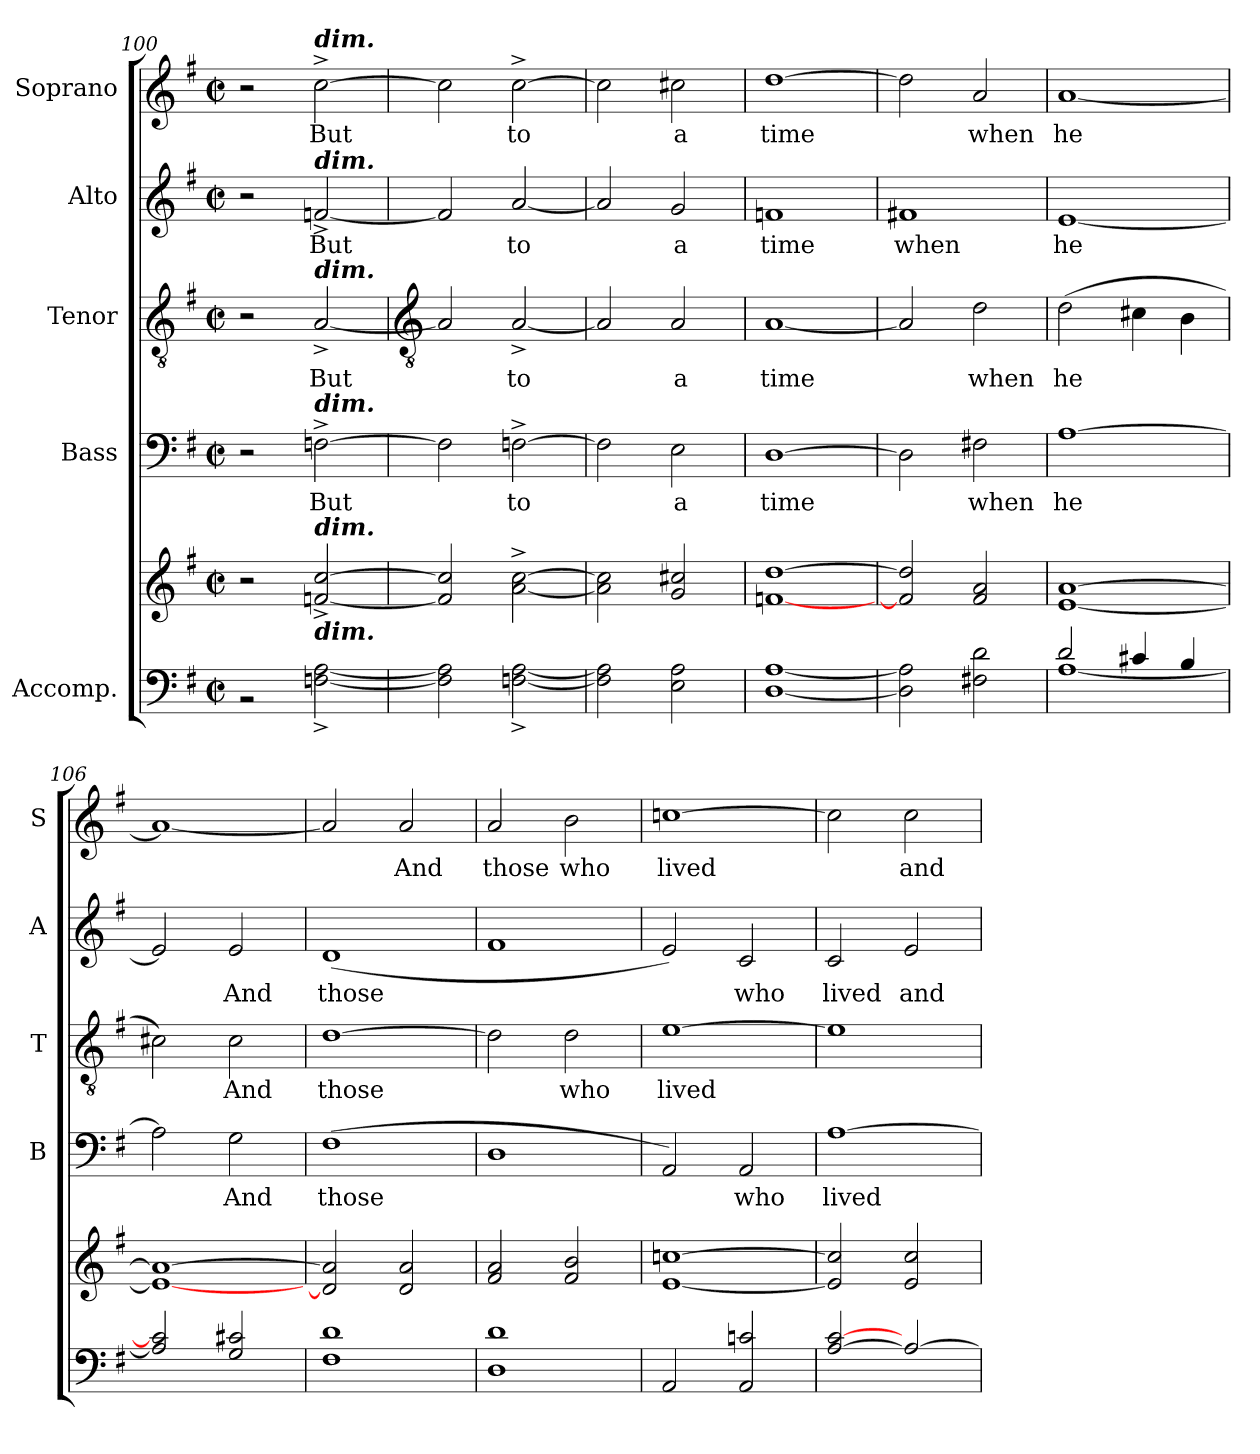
**kern	**kern	**kern	**text	**kern	**text	**kern	**text	**kern	**text
*part5	*part5	*part4	*part4	*part3	*part3	*part2	*part2	*part1	*part1
*staff6	*staff5	*staff4	*staff4	*staff3	*staff3	*staff2	*staff2	*staff1	*staff1
*I"Accomp.	*	*I"Bass	*	*I"Tenor	*	*I"Alto	*	*I"Soprano	*
*	*	*I'B	*	*I'T	*	*I'A	*	*I'S	*
*clefF4	*clefG2	*clefF4	*	*clefGv2	*	*clefG2	*	*clefG2	*
*k[f#]	*k[f#]	*k[f#]	*	*k[f#]	*	*k[f#]	*	*k[f#]	*
*G:	*G:	*G:	*	*G:	*	*G:	*	*G:	*
*M2/2	*M2/2	*M2/2	*	*M2/2	*	*M2/2	*	*M2/2	*
*met(c|)	*met(c|)	*met(c|)	*	*met(c|)	*	*met(c|)	*	*met(c|)	*
=100	=100	=100	=100	=100	=100	=100	=100	=100	=100
*^	*	*	*	*	*	*	*	*	*
1ryy	2r	2r	2r	.	2r	.	2r	.	2r	.
!	!	!	!	!	!	!	!	!	!LO:TX:a:Bi:t=dim.	!
!	!	!	!	!	!	!	!LO:TX:a:Bi:t=dim.	!	!	!
!	!	!	!	!	!LO:TX:a:Bi:t=dim.	!	!	!	!	!
!	!	!	!LO:TX:a:Bi:t=dim.	!	!	!	!	!	!	!
!	!	!LO:TX:a:Bi:t=dim.	!	!	!	!	!	!	!	!
!	!LO:TX:a:Bi:t=dim.	!	!	!	!	!	!	!	!	!
!	!	!	!	!LO:LY:b	!	!LO:LY:b	!	!LO:LY:b	!	!LO:LY:b
.	[2Fn\^ [2A\^	[2fn^ [2cc^	[2Fn^	But	[2A^	But	[2fn^	But	[2cc^	But
!!LO:LB:g=z
=101	=101	=101	=101	=101	=101	=101	=101	=101	=101	=101
*	*	*	*	*	*clefGv2	*	*	*	*	*
1ryy	2F\] 2A\]	2f] 2cc]	2F]	.	2A]	.	2f]	.	2cc]	.
!	!	!	!	!LO:LY:b	!	!LO:LY:b	!	!LO:LY:b	!	!LO:LY:b
.	[2F\^ [2A\^	[2a^ [2cc^	[2F^	to	[2A^	to	[2a	to	[2cc^	to
=102	=102	=102	=102	=102	=102	=102	=102	=102	=102	=102
1ryy	2F\] 2A\]	2a] 2cc]	2F]	.	2A]	.	2a]	.	2cc]	.
!	!	!	!	!LO:LY:b	!	!LO:LY:b	!	!LO:LY:b	!	!LO:LY:b
.	2E\ 2A\	2g 2cc#X	2E	a	2A	a	2g	a	2cc#X	a
=103	=103	=103	=103	=103	=103	=103	=103	=103	=103	=103
!	!	!	!	!LO:LY:b	!	!LO:LY:b	!	!LO:LY:b	!	!LO:LY:b
1ryy	[1D\ [1A\	[1fn [1dd	[1D	time	[1A	time	1fn	time	[1dd	time
=104	=104	=104	=104	=104	=104	=104	=104	=104	=104	=104
!	!	!	!	!	!	!	!	!LO:LY:b	!	!
1ryy	2D\] 2A\]	2f#] 2dd]	2D]	.	2A]	.	1f#X	when	2dd]	.
!	!	!	!	!LO:LY:b	!	!LO:LY:b	!	!	!	!LO:LY:b
.	2F#X\ 2d\	2f# 2a	2F#X	when	2d	when	.	.	2a	when
=105	=105	=105	=105	=105	=105	=105	=105	=105	=105	=105
!	!	!	!	!LO:LY:b	!	!LO:LY:b	!	!LO:LY:b	!	!LO:LY:b
2d/	[1A\	[1e [1a	[1A	he	(>2d	he	[1e	he	[1a	he
4c#X/	.	.	.	.	4c#X	.	.	.	.	.
4B/	.	.	.	.	4B	.	.	.	.	.
=106	=106	=106	=106	=106	=106	=106	=106	=106	=106	=106
2A] 2c#]	1ryy	1e_ 1a_	2A]	.	2c#X)	.	2e]	.	1a_	.
!	!	!	!	!LO:LY:b	!	!LO:LY:b	!	!LO:LY:b	!	!
2G 2c#	.	.	2G	And	2c#	And	2e	And	.	.
=107	=107	=107	=107	=107	=107	=107	=107	=107	=107	=107
!	!	!	!	!LO:LY:b	!	!LO:LY:b	!	!LO:LY:b	!	!
1F# 1d	1ryy	2d] 2a]	(<1F#	those	[1d	those	(<1d	those	2a]	.
!	!	!	!	!	!	!	!	!	!	!LO:LY:b
.	.	2d 2a	.	.	.	.	.	.	2a	And
=108	=108	=108	=108	=108	=108	=108	=108	=108	=108	=108
!	!	!	!	!	!	!	!	!	!	!LO:LY:b
1D 1d	1ryy	2f# 2a	1D	.	2d]	.	1f#	.	2a	those
!	!	!	!	!	!	!LO:LY:b	!	!	!	!LO:LY:b
.	.	2f# 2b	.	.	2d	who	.	.	2b	who
=109	=109	=109	=109	=109	=109	=109	=109	=109	=109	=109
!	!	!	!	!	!	!LO:LY:b	!	!	!	!LO:LY:b
2AA	1ryy	[1e [1ccn	2AA)	.	[1e	lived	2e)	.	[1ccn	lived
!	!	!	!	!LO:LY:b	!	!	!	!LO:LY:b	!	!
2AA 2cn	.	.	2AA	who	.	.	2c	who	.	.
=110	=110	=110	=110	=110	=110	=110	=110	=110	=110	=110
!	!	!	!	!LO:LY:b	!	!	!	!LO:LY:b	!	!
[2A [2c	1ryy	2e] 2cc]	[1A	lived	1e]	.	2c	lived	2cc]	.
!	!	!	!	!	!	!	!	!LO:LY:b	!	!LO:LY:b
2A_	.	2e 2cc	.	.	.	.	2e	and	2cc	and
*v	*v	*	*	*	*	*	*	*	*	*
=	=	=	=	=	=	=	=	=	=
*-	*-	*-	*-	*-	*-	*-	*-	*-	*-
